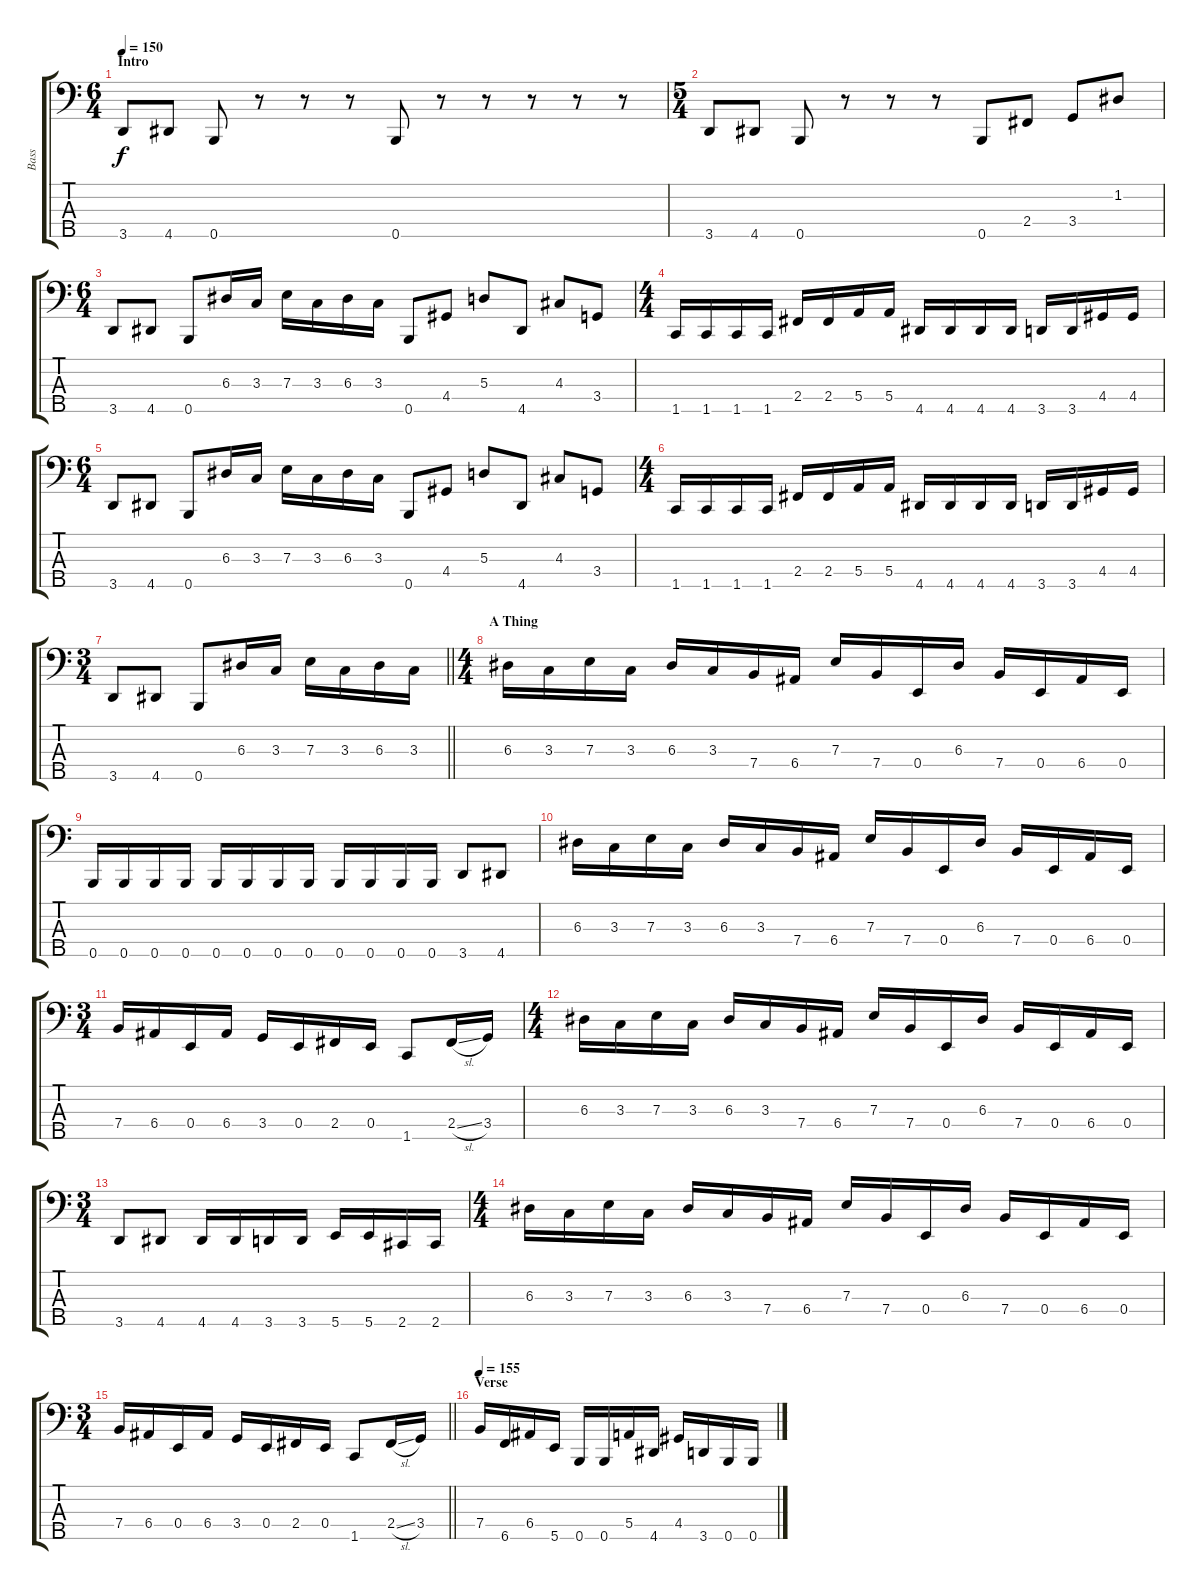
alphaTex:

\track ("Bass" "Bass") {instrument electricbassfinger}
\staff {score tabs}
\tuning (G2 D2 A1 E1 B0) {hide}
\ts (6 4)
\section ("" "Intro")
\tempo 150
\clef f4
\ks c
3.5.8{dy f instrument electricbassfinger} 4.5.8 0.5.8 r.8 r.8 r.8 0.5.8 r.8 r.8 r.8 r.8 r.8 |
\ts (5 4)
3.5.8 4.5.8 0.5.8 r.8 r.8 r.8 0.5.8 2.4.8 3.4.8 1.2.8 |
\ts (6 4)
3.5.8 4.5.8 0.5.8 6.3.16 3.3.16 7.3.16 3.3.16 6.3.16 3.3.16 0.5.8 4.4.8 5.3.8 4.5.8 4.3.8 3.4.8 |
\ts (4 4)
1.5.16 1.5.16 1.5.16 1.5.16 2.4.16 2.4.16 5.4.16 5.4.16 4.5.16 4.5.16 4.5.16 4.5.16 3.5.16 3.5.16 4.4.16 4.4.16 |
\ts (6 4)
3.5.8 4.5.8 0.5.8 6.3.16 3.3.16 7.3.16 3.3.16 6.3.16 3.3.16 0.5.8 4.4.8 5.3.8 4.5.8 4.3.8 3.4.8 |
\ts (4 4)
1.5.16 1.5.16 1.5.16 1.5.16 2.4.16 2.4.16 5.4.16 5.4.16 4.5.16 4.5.16 4.5.16 4.5.16 3.5.16 3.5.16 4.4.16 4.4.16 |
\ts (3 4)
\barLineRight lightlight
3.5.8 4.5.8 0.5.8 6.3.16 3.3.16 7.3.16 3.3.16 6.3.16 3.3.16 |
\ts (4 4)
\section ("" "A Thing")
6.3.16 3.3.16 7.3.16 3.3.16 6.3.16 3.3.16 7.4.16 6.4.16 7.3.16 7.4.16 0.4.16 6.3.16 7.4.16 0.4.16 6.4.16 0.4.16 |
0.5.16 0.5.16 0.5.16 0.5.16 0.5.16 0.5.16 0.5.16 0.5.16 0.5.16 0.5.16 0.5.16 0.5.16 3.5.8 4.5.8 |
6.3.16 3.3.16 7.3.16 3.3.16 6.3.16 3.3.16 7.4.16 6.4.16 7.3.16 7.4.16 0.4.16 6.3.16 7.4.16 0.4.16 6.4.16 0.4.16 |
\ts (3 4)
7.4.16 6.4.16 0.4.16 6.4.16 3.4.16 0.4.16 2.4.16 0.4.16 1.5.8 2.4{sl}.16 3.4.16 |
\ts (4 4)
6.3.16 3.3.16 7.3.16 3.3.16 6.3.16 3.3.16 7.4.16 6.4.16 7.3.16 7.4.16 0.4.16 6.3.16 7.4.16 0.4.16 6.4.16 0.4.16 |
\ts (3 4)
3.5.8 4.5.8 4.5.16 4.5.16 3.5.16 3.5.16 5.5.16 5.5.16 2.5.16 2.5.16 |
\ts (4 4)
6.3.16 3.3.16 7.3.16 3.3.16 6.3.16 3.3.16 7.4.16 6.4.16 7.3.16 7.4.16 0.4.16 6.3.16 7.4.16 0.4.16 6.4.16 0.4.16 |
\ts (3 4)
\barLineRight lightlight
7.4.16 6.4.16 0.4.16 6.4.16 3.4.16 0.4.16 2.4.16 0.4.16 1.5.8 2.4{sl}.16 3.4.16 |
\section ("" "Verse")
\tempo 155
7.4.16 6.5.16 6.4.16 5.5.16 0.5.16 0.5.16 5.4.16 4.5.16 4.4.16 3.5.16 0.5.16 0.5.16
